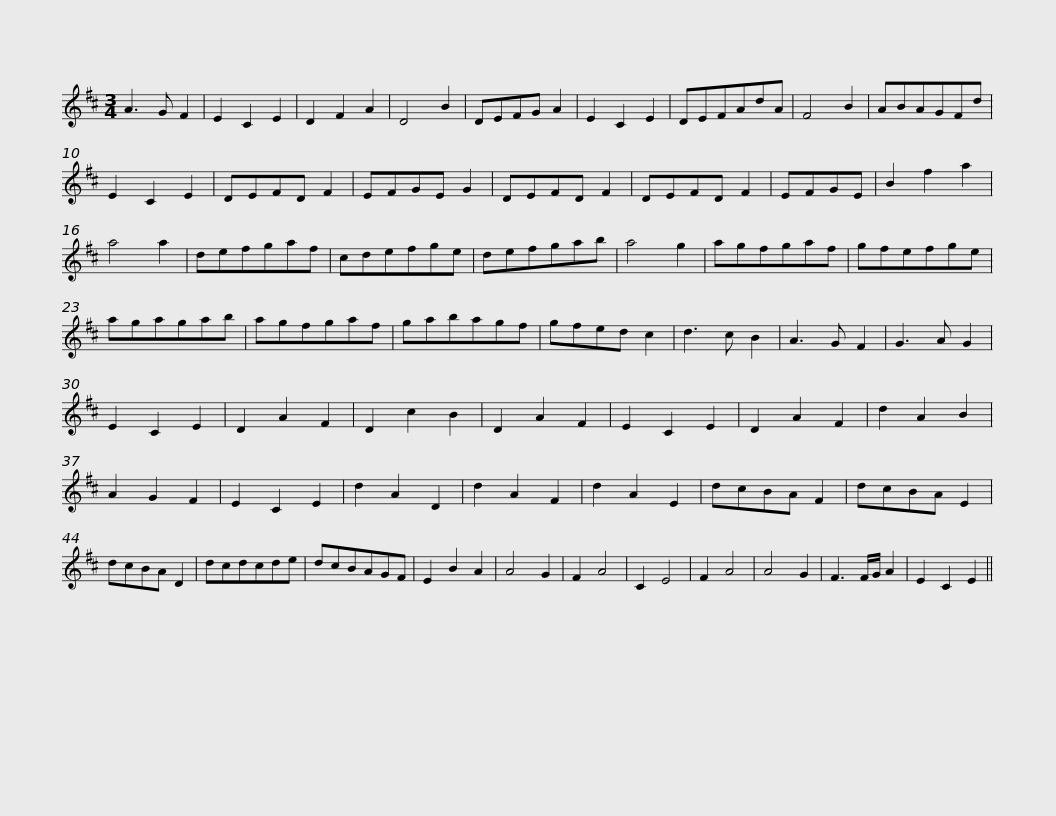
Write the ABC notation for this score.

X:1
L:1/8
M:3/4
I:linebreak $
K:D
V:1 treble
V:1
 A3 G F2 | E2 C2 E2 | D2 F2 A2 | D4 B2 | DEFG A2 | %5
 E2 C2 E2 | DEFAdA | F4 B2 | ABAGFd | E2 C2 E2 |$ %10
 DEFD F2 | EFGE G2 | DEFD F2 | DEFD F2 | EFGE | %15
 B2 f2 a2 | a4 a2 | defgaf | cdefge |$ defgab | %20
 a4 g2 | agfgaf | gfefge | agagab | agfgaf | %25
 gabagf |$ gfed c2 | d3 c B2 | A3 G F2 | G3 A G2 | %30
 E2 C2 E2 | D2 A2 F2 | D2 c2 B2 | D2 A2 F2 | E2 C2 E2 | %35
 D2 A2 F2 | d2 A2 B2 | A2 G2 F2 |$ E2 C2 E2 | d2 A2 D2 | %40
 d2 A2 F2 | d2 A2 E2 | dcBA F2 | dcBA E2 | dcBA D2 | %45
 dcdcde | dcBAGF | E2 B2 A2 |$ A4 G2 | F2 A4 | %50
 C2 E4 | F2 A4 | A4 G2 | F3 F/G/ A2 | E2 C2 E2 || %55
